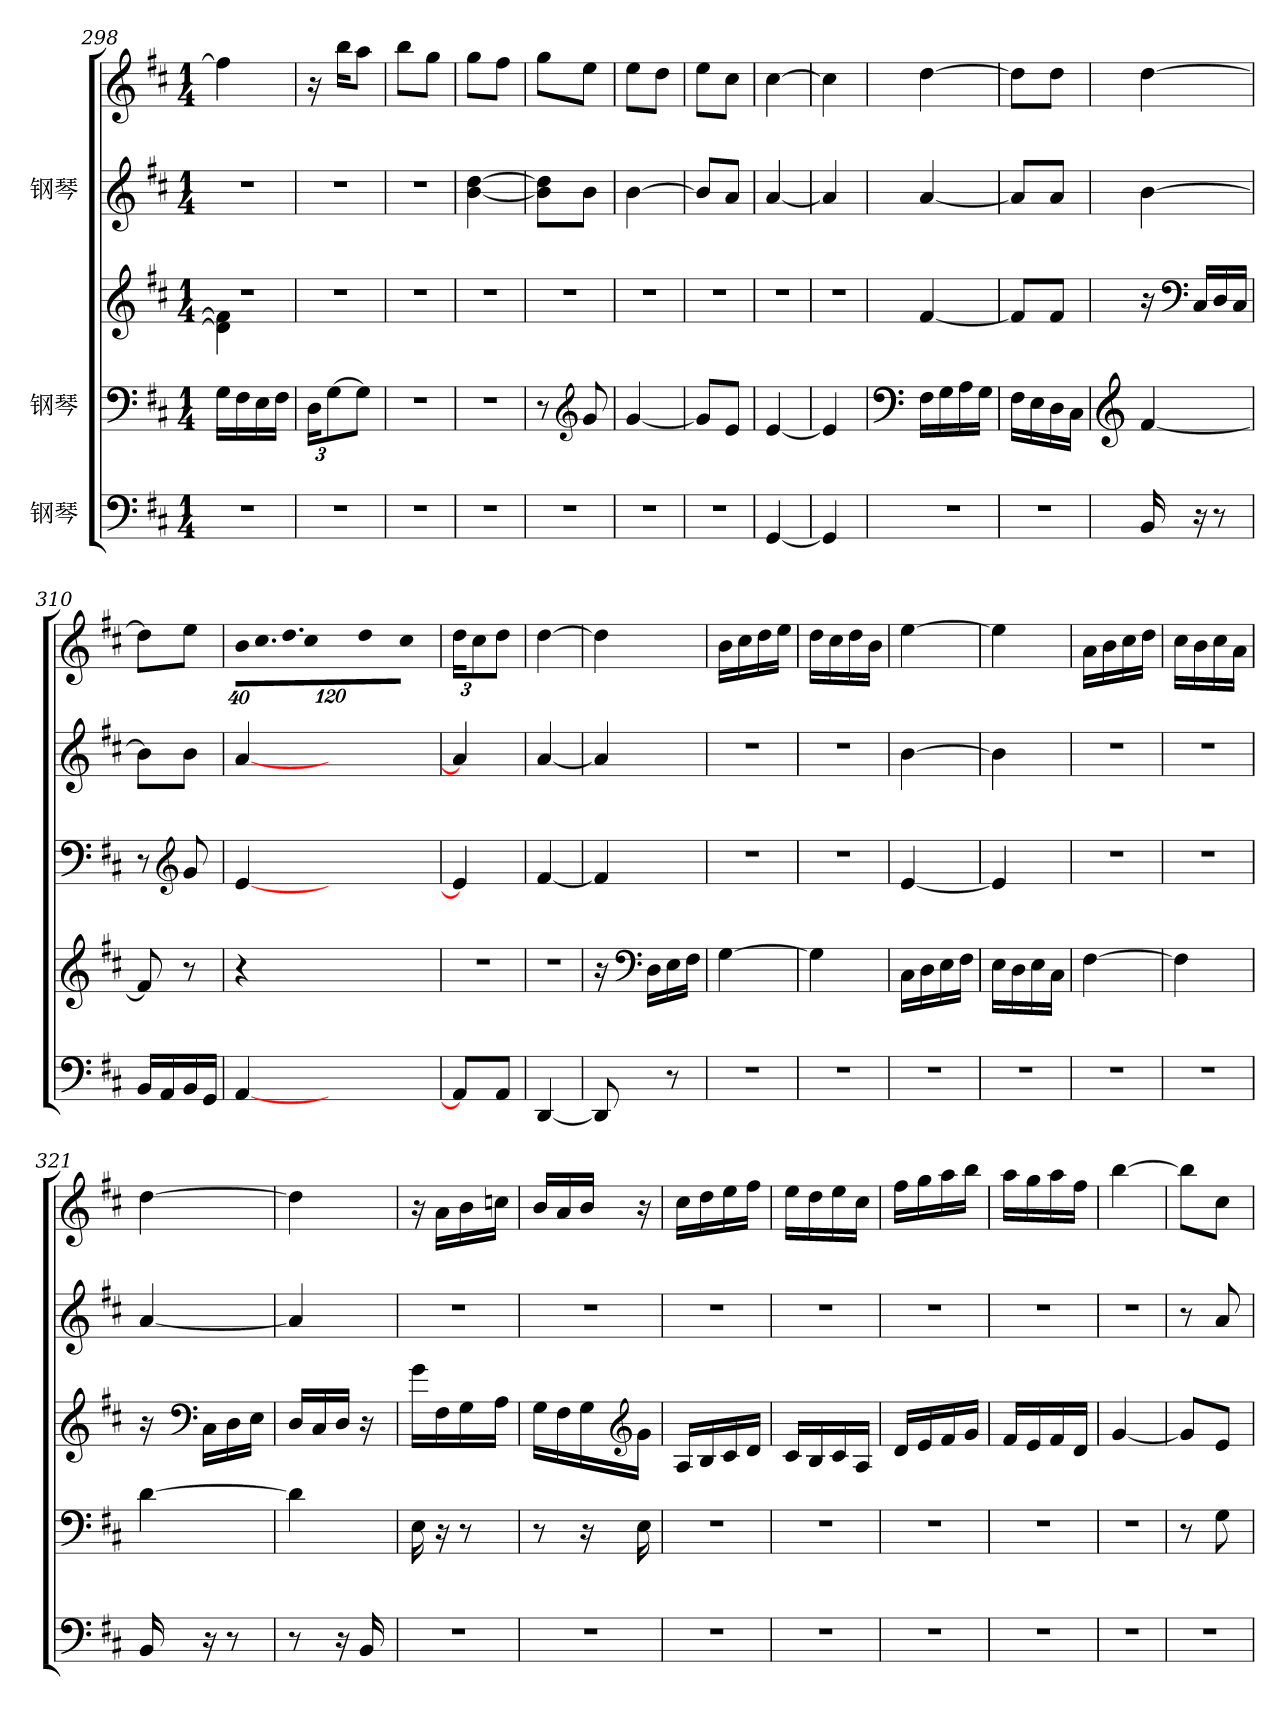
**kern	**kern	**kern	**kern	**kern
*part3	*part2	*part2	*part1	*part1
*staff5	*staff4	*staff3	*staff2	*staff1
*I"钢琴	*I"钢琴	*	*I"钢琴	*
*clefF4	*clefF4	*clefG2	*clefG2	*clefG2
*k[f#c#]	*k[f#c#]	*k[f#c#]	*k[f#c#]	*k[f#c#]
*M1/4	*M1/4	*M1/4	*M1/4	*M1/4
=298	=298	=298	=298	=298
*	*	*^	*	*
4r	16G\LL	4r	4d\] 4f#\]	4r	4ff#\]
.	16F#\	.	.	.	.
.	16E\	.	.	.	.
.	16F#\JJ	.	.	.	.
*	*	*v	*v	*	*
=299	=299	=299	=299	=299
*	*Xbrackettup	*	*	*
4r	24D\KL	4r	4r	16r
.	[12G\	.	.	.
.	.	.	.	16bb\KL
.	8G\J]	.	.	8aa\J
=300	=300	=300	=300	=300
4r	4r	4r	4r	8bb\L
.	.	.	.	8gg\J
!!LO:LB:g=z
=301	=301	=301	=301	=301
4r	4r	4r	[4b\ [4dd\	8gg\L
.	.	.	.	8ff#\J
=302	=302	=302	=302	=302
4r	8r	4r	8b\] 8dd\]L	8gg\L
*	*clefG2	*	*	*
.	8g/	.	8b\J	8ee\J
=303	=303	=303	=303	=303
4r	[4g/	4r	[4b\	8ee\L
.	.	.	.	8dd\J
=304	=304	=304	=304	=304
4r	8g/L]	4r	8b/L]	8ee\L
.	8e/J	.	8a/J	8cc#\J
=305	=305	=305	=305	=305
[4GG/	[4e/	4r	[4a/	[4cc#\
=306	=306	=306	=306	=306
4GG/]	4e/]	4r	4a/]	4cc#\]
=307	=307	=307	=307	=307
*	*clefF4	*	*	*
4r	16F#\LL	[4f#/	[4a/	[4dd\
.	16G\	.	.	.
.	16A\	.	.	.
.	16G\JJ	.	.	.
=308	=308	=308	=308	=308
4r	16F#\LL	8f#/L]	8a/L]	8dd\L]
.	16E\	.	.	.
.	16D\	8f#/J	8a/J	8dd\J
.	16C#\JJ	.	.	.
=309	=309	=309	=309	=309
*	*clefG2	*	*	*
16BB/	[4f#/	16r	[4b\	[4dd\
*	*	*clefF4	*	*
16r	.	16C#/LL	.	.
8r	.	16D/	.	.
.	.	16C#/JJ	.	.
!!LO:PB:g=z
=310	=310	=310	=310	=310
16BB/LL	8f#/]	8r	8b\L]	8dd\L]
16AA/	.	.	.	.
*	*	*clefG2	*	*
16BB/	8r	8g/	8b\J	8ee\J
16GG/JJ	.	.	.	.
=311	=311	=311	=311	=311
*	*	*	*	*Xbrackettup
!	!	!	!	!LO:N:vis=32
[4AA/	4r	[4e/	[4a/	640%23b\LLL
!	!	!	!	!LO:N:vis=32.
.	.	.	.	1920%103cc#\
!	!	!	!	!LO:N:vis=32.
.	.	.	.	1920%103dd\
!	!	!	!	!LO:N:vis=32
.	.	.	.	640%23cc#\
!	!	!	!	!LO:N:vis=32
.	.	.	.	640%23dd\
!	!	!	!	!LO:N:vis=32
.	.	.	.	640%23cc#\JJJ
960ryy	960ryy	960ryy	960ryy	.
=312	=312	=312	=312	=312
8AA/L]	4r	4e/]	4a/]	24dd\KL
.	.	.	.	12cc#\
8AA/J	.	.	.	8dd\J
=313	=313	=313	=313	=313
[4DD/	4r	[4f#/	[4a/	[4dd\
=314	=314	=314	=314	=314
8DD/]	16r	4f#/]	4a/]	4dd\]
*	*clefF4	*	*	*
.	16D\LL	.	.	.
8r	16E\	.	.	.
.	16F#\JJ	.	.	.
=315	=315	=315	=315	=315
4r	[4G\	4r	4r	16b\LL
.	.	.	.	16cc#\
.	.	.	.	16dd\
.	.	.	.	16ee\JJ
=316	=316	=316	=316	=316
4r	4G\]	4r	4r	16dd\LL
.	.	.	.	16cc#\
.	.	.	.	16dd\
.	.	.	.	16b\JJ
=317	=317	=317	=317	=317
4r	16C#\LL	[4e/	[4b\	[4ee\
.	16D\	.	.	.
.	16E\	.	.	.
.	16F#\JJ	.	.	.
!!LO:LB:g=z
=318	=318	=318	=318	=318
4r	16E\LL	4e/]	4b\]	4ee\]
.	16D\	.	.	.
.	16E\	.	.	.
.	16C#\JJ	.	.	.
=319	=319	=319	=319	=319
4r	[4F#\	4r	4r	16a\LL
.	.	.	.	16b\
.	.	.	.	16cc#\
.	.	.	.	16dd\JJ
=320	=320	=320	=320	=320
4r	4F#\]	4r	4r	16cc#\LL
.	.	.	.	16b\
.	.	.	.	16cc#\
.	.	.	.	16a\JJ
=321	=321	=321	=321	=321
16BB/	[4d\	16r	[4a/	[4dd\
*	*	*clefF4	*	*
16r	.	16C#\LL	.	.
8r	.	16D\	.	.
.	.	16E\JJ	.	.
=322	=322	=322	=322	=322
8r	4d\]	16D/LL	4a/]	4dd\]
.	.	16C#/	.	.
16r	.	16D/JJ	.	.
16BB/	.	16r	.	.
=323	=323	=323	=323	=323
4r	16E\	16g\LL	4r	16r
.	16r	16F#\	.	16a\LL
.	8r	16G\	.	16b\
.	.	16A\JJ	.	16ccn\JJ
=324	=324	=324	=324	=324
4r	8r	16G\LL	4r	16b/LL
.	.	16F#\	.	16a/
.	16r	16G\	.	16b/JJ
*	*	*clefG2	*	*
.	16E\	16g\JJ	.	16r
!!LO:PB:g=z
=325	=325	=325	=325	=325
4r	4r	16A/LL	4r	16cc#\LL
.	.	16B/	.	16dd\
.	.	16c#/	.	16ee\
.	.	16d/JJ	.	16ff#\JJ
=326	=326	=326	=326	=326
4r	4r	16c#/LL	4r	16ee\LL
.	.	16B/	.	16dd\
.	.	16c#/	.	16ee\
.	.	16A/JJ	.	16cc#\JJ
=327	=327	=327	=327	=327
4r	4r	16d/LL	4r	16ff#\LL
.	.	16e/	.	16gg\
.	.	16f#/	.	16aa\
.	.	16g/JJ	.	16bb\JJ
=328	=328	=328	=328	=328
4r	4r	16f#/LL	4r	16aa\LL
.	.	16e/	.	16gg\
.	.	16f#/	.	16aa\
.	.	16d/JJ	.	16ff#\JJ
=329	=329	=329	=329	=329
4r	4r	[4g/	4r	[4bb\
=330	=330	=330	=330	=330
4r	8r	8g/L]	8r	8bb\L]
.	8G\	8e/J	8a/	8cc#\J
=	=	=	=	=
*-	*-	*-	*-	*-
